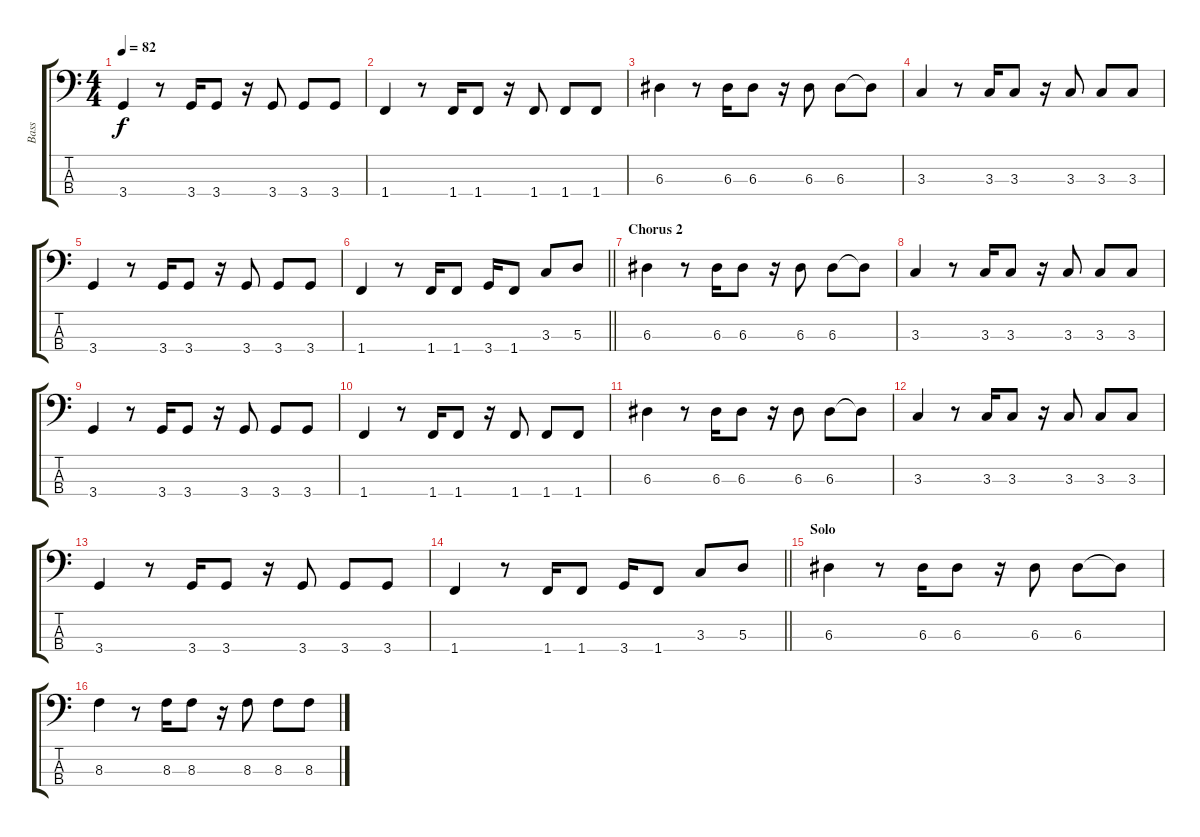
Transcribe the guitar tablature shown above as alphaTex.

\track ("Bass" "Bass") {instrument electricbassfinger}
\staff {score tabs}
\tuning (G2 D2 A1 E1) {hide}
\ts (4 4)
\tempo 82
\clef f4
\ks c
3.4.4{dy f} r.8 3.4.16 3.4.8 r.16 3.4.8 3.4.8 3.4.8 |
1.4.4 r.8 1.4.16 1.4.8 r.16 1.4.8 1.4.8 1.4.8 |
6.3.4 r.8 6.3.16 6.3.8 r.16 6.3.8 6.3.8 6.3{t}.8 |
3.3.4 r.8 3.3.16 3.3.8 r.16 3.3.8 3.3.8 3.3.8 |
3.4.4 r.8 3.4.16 3.4.8 r.16 3.4.8 3.4.8 3.4.8 |
\barLineRight lightlight
1.4.4 r.8 1.4.16 1.4.8 3.4.16 1.4.8 3.3.8 5.3.8 |
\section ("" "Chorus 2")
6.3.4 r.8 6.3.16 6.3.8 r.16 6.3.8 6.3.8 6.3{t}.8 |
3.3.4 r.8 3.3.16 3.3.8 r.16 3.3.8 3.3.8 3.3.8 |
3.4.4 r.8 3.4.16 3.4.8 r.16 3.4.8 3.4.8 3.4.8 |
1.4.4 r.8 1.4.16 1.4.8 r.16 1.4.8 1.4.8 1.4.8 |
6.3.4 r.8 6.3.16 6.3.8 r.16 6.3.8 6.3.8 6.3{t}.8 |
3.3.4 r.8 3.3.16 3.3.8 r.16 3.3.8 3.3.8 3.3.8 |
3.4.4 r.8 3.4.16 3.4.8 r.16 3.4.8 3.4.8 3.4.8 |
\barLineRight lightlight
1.4.4 r.8 1.4.16 1.4.8 3.4.16 1.4.8 3.3.8 5.3.8 |
\section ("" "Solo")
6.3.4 r.8 6.3.16 6.3.8 r.16 6.3.8 6.3.8 6.3{t}.8 |
8.3.4 r.8 8.3.16 8.3.8 r.16 8.3.8 8.3.8 8.3.8
